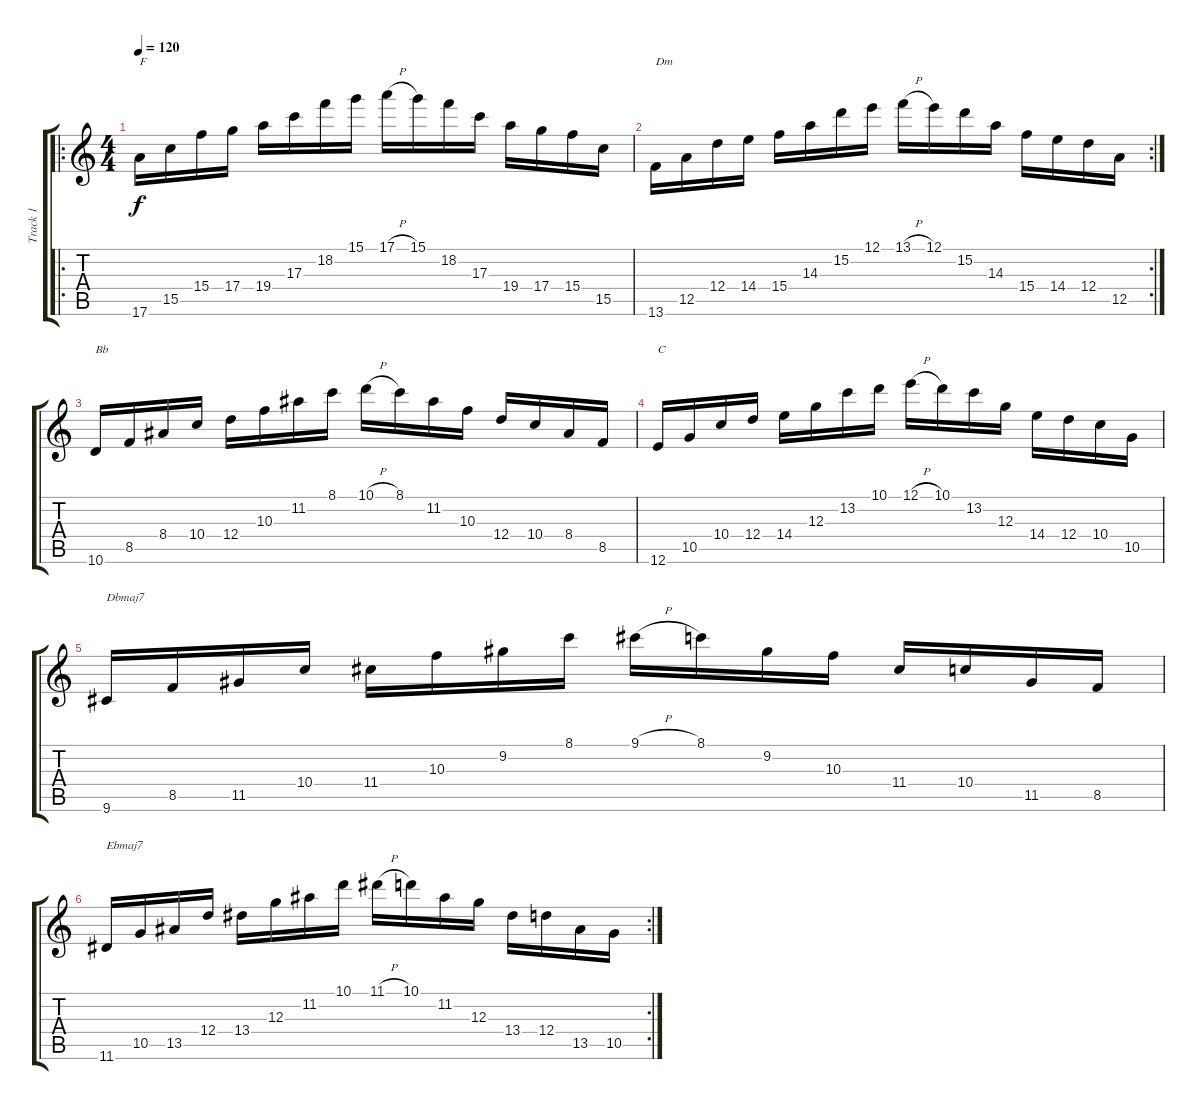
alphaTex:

\track ("Track 1" "Track 1") {instrument acousticguitarnylon}
\staff {score tabs}
\tuning (E4 B3 G3 D3 A2 E2) {hide}
\ro
\ts (4 4)
\tempo 120
\clef g2
\ks c
17.6.16{txt "F" dy f instrument acousticguitarnylon} 15.5.16 15.4.16 17.4.16 19.4.16 17.3.16 18.2.16 15.1.16 17.1{h}.16 15.1.16 18.2.16 17.3.16 19.4.16 17.4.16 15.4.16 15.5.16 |
\rc 2
13.6.16{txt "Dm"} 12.5.16 12.4.16 14.4.16 15.4.16 14.3.16 15.2.16 12.1.16 13.1{h}.16 12.1.16 15.2.16 14.3.16 15.4.16 14.4.16 12.4.16 12.5.16 |
10.6.16{txt "Bb"} 8.5.16 8.4.16 10.4.16 12.4.16 10.3.16 11.2.16 8.1.16 10.1{h}.16 8.1.16 11.2.16 10.3.16 12.4.16 10.4.16 8.4.16 8.5.16 |
12.6.16{txt "C"} 10.5.16 10.4.16 12.4.16 14.4.16 12.3.16 13.2.16 10.1.16 12.1{h}.16 10.1.16 13.2.16 12.3.16 14.4.16 12.4.16 10.4.16 10.5.16 |
9.6.16{txt "Dbmaj7"} 8.5.16 11.5.16 10.4.16 11.4.16 10.3.16 9.2.16 8.1.16 9.1{h}.16 8.1.16 9.2.16 10.3.16 11.4.16 10.4.16 11.5.16 8.5.16 |
\rc 2
11.6.16{txt "Ebmaj7"} 10.5.16 13.5.16 12.4.16 13.4.16 12.3.16 11.2.16 10.1.16 11.1{h}.16 10.1.16 11.2.16 12.3.16 13.4.16 12.4.16 13.5.16 10.5.16
